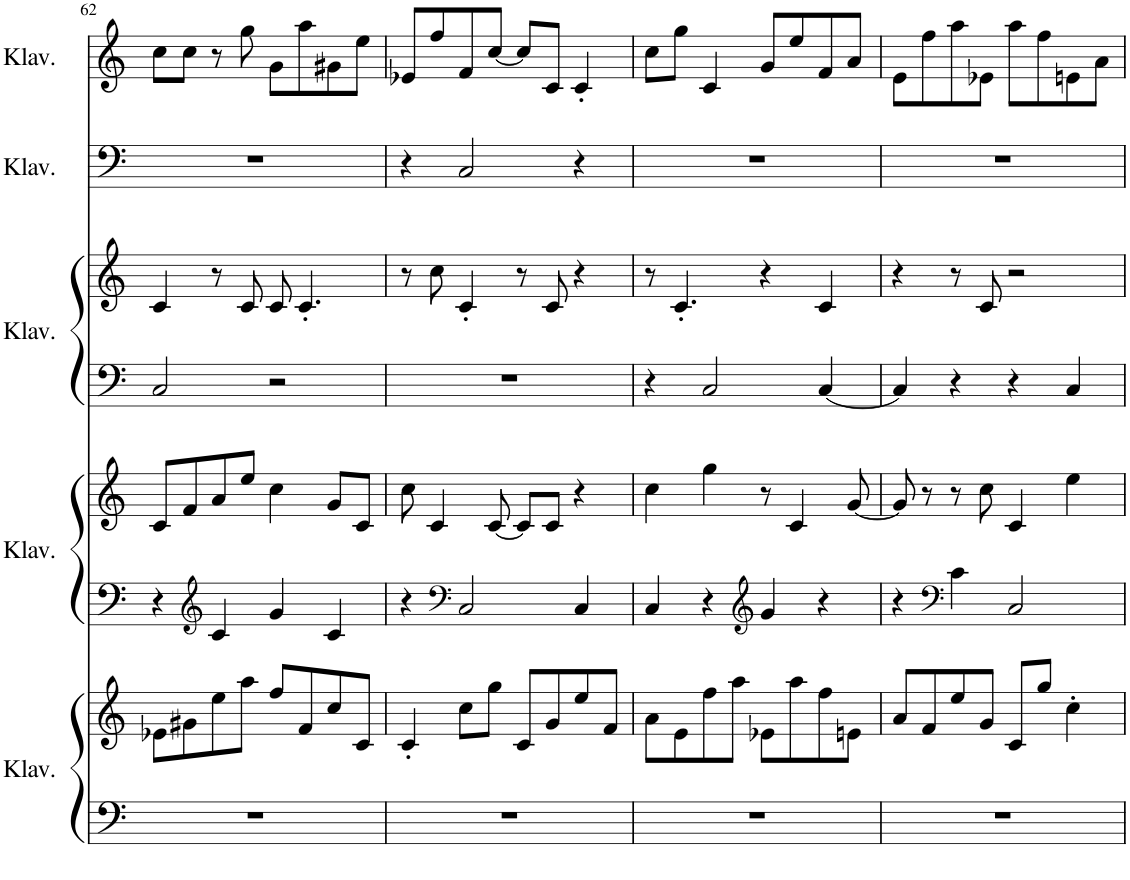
**kern	**kern	**kern	**kern	**kern	**kern	**kern	**kern
*part5	*part5	*part4	*part4	*part3	*part3	*part2	*part1
*staff8	*staff7	*staff6	*staff5	*staff4	*staff3	*staff2	*staff1
*I"Klavier	*	*I"Klavier	*	*I"Klavier	*	*I"Klavier	*I"Klavier
*I'Klav.	*	*I'Klav.	*	*I'Klav.	*	*I'Klav.	*I'Klav.
!!LO:PB:g=z
*clefF4	*clefG2	*clefF4	*clefG2	*clefF4	*clefG2	*clefF4	*clefG2
*k[]	*k[]	*k[]	*k[]	*k[]	*k[]	*k[]	*k[]
*M4/4	*M4/4	*M4/4	*M4/4	*M4/4	*M4/4	*M4/4	*M4/4
=62	=62	=62	=62	=62	=62	=62	=62
1r	8e-X\L	4r	8c/L	2C/	4c/	1r	8cc\L
.	8g#X\	.	8f/	.	.	.	8cc\J
*	*	*clefG2	*	*	*	*	*
.	8ee\	4c/	8a/	.	8r	.	8r
.	8aa\J	.	8ee/J	.	8c/	.	8gg\
.	8ff/L	4g/	4cc\	2r	8c/	.	8g\L
.	8f/	.	.	.	4.c'/	.	8aa\
.	8cc/	4c/	8g/L	.	.	.	8g#X\
.	8c/J	.	8c/J	.	.	.	8ee\J
=63	=63	=63	=63	=63	=63	=63	=63
1r	4c'/	4r	8cc\	1r	8r	4r	8e-X/L
.	.	.	4c/	.	8cc\	.	8ff/
*	*	*clefF4	*	*	*	*	*
.	8cc\L	2C/	.	.	4c'/	2C/	8f/
.	8gg\J	.	[8c/	.	.	.	[8cc/J
.	8c/L	.	8c/L]	.	8r	.	8cc/L]
.	8g/	.	8c/J	.	8c/	.	8c/J
.	8ee/	4C/	4r	.	4r	4r	4c'/
.	8f/J	.	.	.	.	.	.
=64	=64	=64	=64	=64	=64	=64	=64
1r	8a\L	4C/	4cc\	4r	8r	1r	8cc\L
.	8e\	.	.	.	4.c'/	.	8gg\J
.	8ff\	4r	4gg\	2C/	.	.	4c/
.	8aa\J	.	.	.	.	.	.
*	*	*clefG2	*	*	*	*	*
.	8e-X\L	4g/	8r	.	4r	.	8g/L
.	8aa\	.	4c/	.	.	.	8ee/
.	8ff\	4r	.	[4C/	4c/	.	8f/
.	8en\J	.	[8g/	.	.	.	8a/J
=65	=65	=65	=65	=65	=65	=65	=65
1r	8a/L	4r	8g/]	4C/]	4r	1r	8e\L
.	8f/	.	8r	.	.	.	8ff\
*	*	*clefF4	*	*	*	*	*
.	8ee/	4c\	8r	4r	8r	.	8aa\
.	8g/J	.	8cc\	.	8c/	.	8e-X\J
.	8c/L	2C/	4c/	4r	2r	.	8aa\L
.	8gg/J	.	.	.	.	.	8ff\
.	4cc'\	.	4ee\	4C/	.	.	8en\
.	.	.	.	.	.	.	8a\J
=	=	=	=	=	=	=	=
*-	*-	*-	*-	*-	*-	*-	*-
